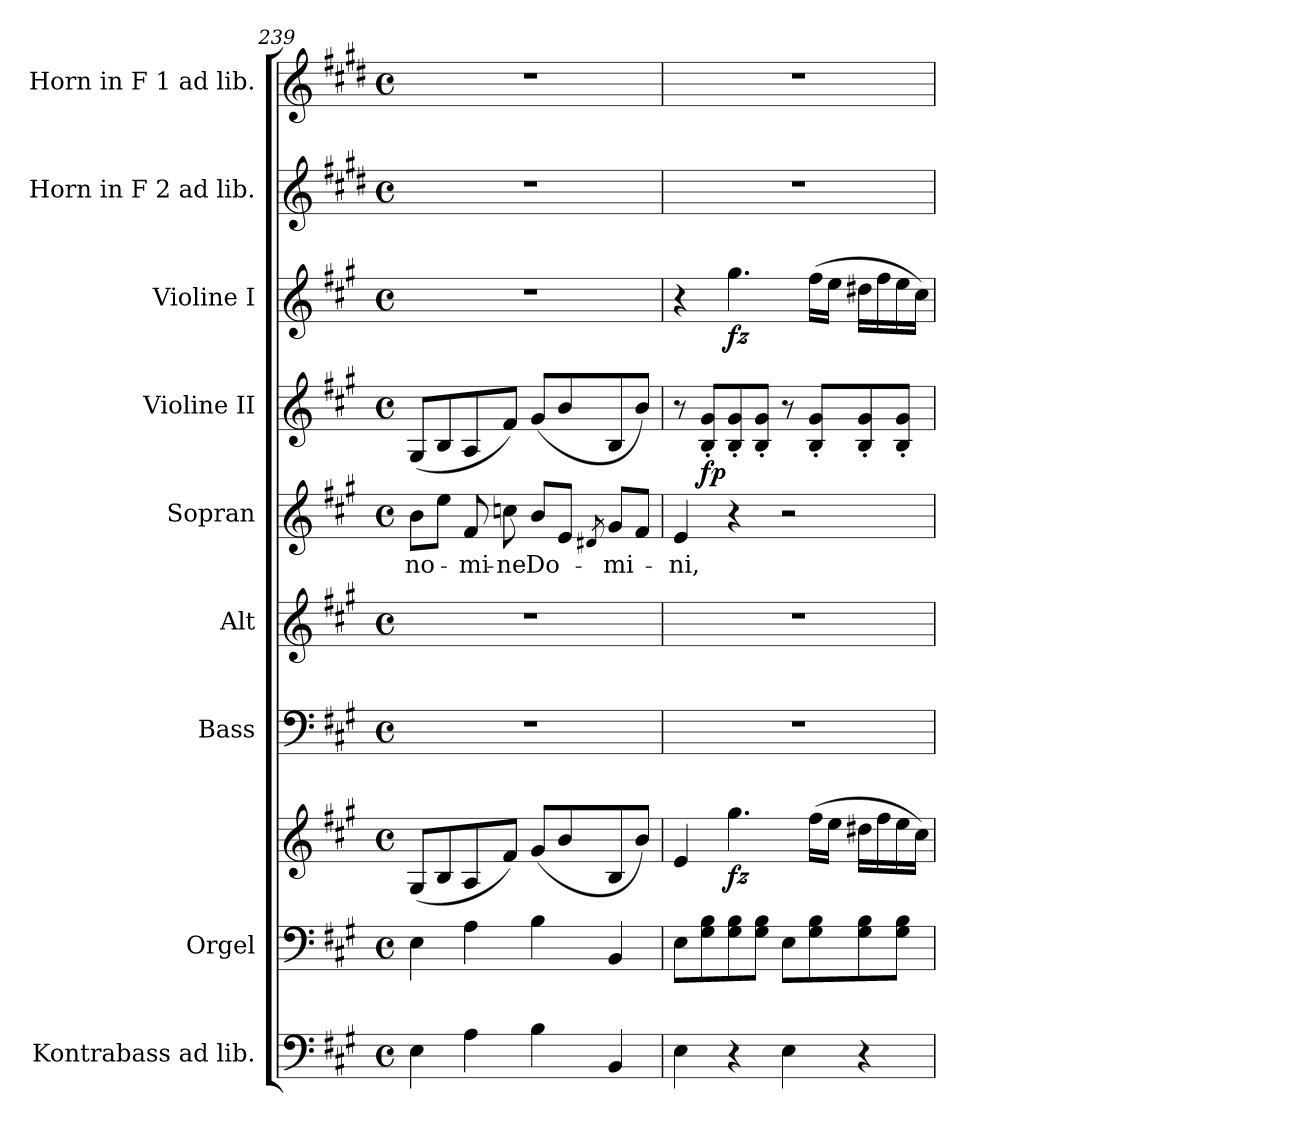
**kern	**kern	**kern	**dynam	**kern	**kern	**kern	**text	**kern	**dynam	**kern	**dynam	**kern	**kern
*part9	*part8	*part8	*part8	*part7	*part6	*part5	*part5	*part4	*part4	*part3	*part3	*part2	*part1
*staff10	*staff9	*staff8	*staff8/9	*staff7	*staff6	*staff5	*staff5	*staff4	*staff4	*staff3	*staff3	*staff2	*staff1
*I"Kontrabass ad lib.	*I"Orgel	*	*	*I"Bass	*I"Alt	*I"Sopran	*	*I"Violine II	*	*I"Violine I	*	*I"Horn in F 2 ad lib.	*I"Horn in F 1 ad lib.
*I'Kb.	*I'Org.	*	*	*I'B.	*I'A.	*I'S.	*	*I'Vl. II	*	*I'Vl. I	*	*	*
!!LO:PB:g=z
*clefF4	*clefF4	*clefG2	*	*clefF4	*clefG2	*clefG2	*	*clefG2	*	*clefG2	*	*clefG2	*clefG2
*ITrd7c12	*	*	*	*	*	*	*	*	*	*	*	*ITrd4c7	*ITrd4c7
*k[f#c#g#]	*k[f#c#g#]	*k[f#c#g#]	*	*k[f#c#g#]	*k[f#c#g#]	*k[f#c#g#]	*	*k[f#c#g#]	*	*k[f#c#g#]	*	*k[f#c#g#]	*k[f#c#g#]
*A:	*A:	*A:	*	*A:	*A:	*A:	*	*A:	*	*A:	*	*A:	*A:
*M4/4	*M4/4	*M4/4	*	*M4/4	*M4/4	*M4/4	*	*M4/4	*	*M4/4	*	*M4/4	*M4/4
*met(c)	*met(c)	*met(c)	*	*met(c)	*met(c)	*met(c)	*	*met(c)	*	*met(c)	*	*met(c)	*met(c)
=239	=239	=239	=239	=239	=239	=239	=239	=239	=239	=239	=239	=239	=239
!	!	!	!	!	!	!	!LO:LY:b	!	!	!	!	!	!
4EE\	4E\	(<8G#/L	.	1r	1r	8b\L	no-	(<8G#/L	.	1r	.	1r	1r
.	.	8B/	.	.	.	8ee\J	.	8B/	.	.	.	.	.
!	!	!	!	!	!	!	!LO:LY:b	!	!	!	!	!	!
4AA\	4A\	8A/	.	.	.	8f#/	-mi-	8A/	.	.	.	.	.
!	!	!	!	!	!	!	!LO:LY:b	!	!	!	!	!	!
.	.	8f#/J)	.	.	.	8ccn\	-ne	8f#/J)	.	.	.	.	.
!	!	!	!	!	!	!	!LO:LY:b	!	!	!	!	!	!
4BB\	4B\	(<8g#/L	.	.	.	8b/L	Do-	(<8g#/L	.	.	.	.	.
.	.	8b/	.	.	.	8e/J	.	8b/	.	.	.	.	.
.	.	.	.	.	.	8qd#X/	.	.	.	.	.	.	.
!	!	!	!	!	!	!	!LO:LY:b	!	!	!	!	!	!
4BBB/	4BB/	8B/	.	.	.	8g#/L	-mi-	8B/	.	.	.	.	.
.	.	8b/J)	.	.	.	8f#/J	.	8b/J)	.	.	.	.	.
=240	=240	=240	=240	=240	=240	=240	=240	=240	=240	=240	=240	=240	=240
!	!	!	!	!	!	!	!LO:LY:b	!	!	!	!	!	!
4EE\	8E\L	4e/	.	1r	1r	4e/	-ni,	8r	.	4r	.	1r	1r
!	!	!	!	!	!	!	!	!	!LO:DY:b	!	!	!	!
.	8G#\ 8B\	.	.	.	.	.	.	8B/'< 8g#/'<L	fp	.	.	.	.
!	!	!	!LO:DY:b	!	!	!	!	!	!	!	!LO:DY:b	!	!
4r	8G#\ 8B\	4.gg#\	fz	.	.	4r	.	8B/'< 8g#/'<	.	4.gg#\	fz	.	.
.	8G#\ 8B\J	.	.	.	.	.	.	8B/'< 8g#/'<J	.	.	.	.	.
4EE\	8E\L	.	.	.	.	2r	.	8r	.	.	.	.	.
.	8G#\ 8B\	(>16ff#\LL	.	.	.	.	.	8B/'< 8g#/'<L	.	(>16ff#\LL	.	.	.
.	.	16ee\JJ	.	.	.	.	.	.	.	16ee\JJ	.	.	.
4r	8G#\ 8B\	16dd#X\LL	.	.	.	.	.	8B/'< 8g#/'<	.	16dd#X\LL	.	.	.
.	.	16ff#\	.	.	.	.	.	.	.	16ff#\	.	.	.
.	8G#\ 8B\J	16ee\	.	.	.	.	.	8B/'< 8g#/'<J	.	16ee\	.	.	.
.	.	16cc#\JJ)	.	.	.	.	.	.	.	16cc#\JJ)	.	.	.
=	=	=	=	=	=	=	=	=	=	=	=	=	=
*-	*-	*-	*-	*-	*-	*-	*-	*-	*-	*-	*-	*-	*-
